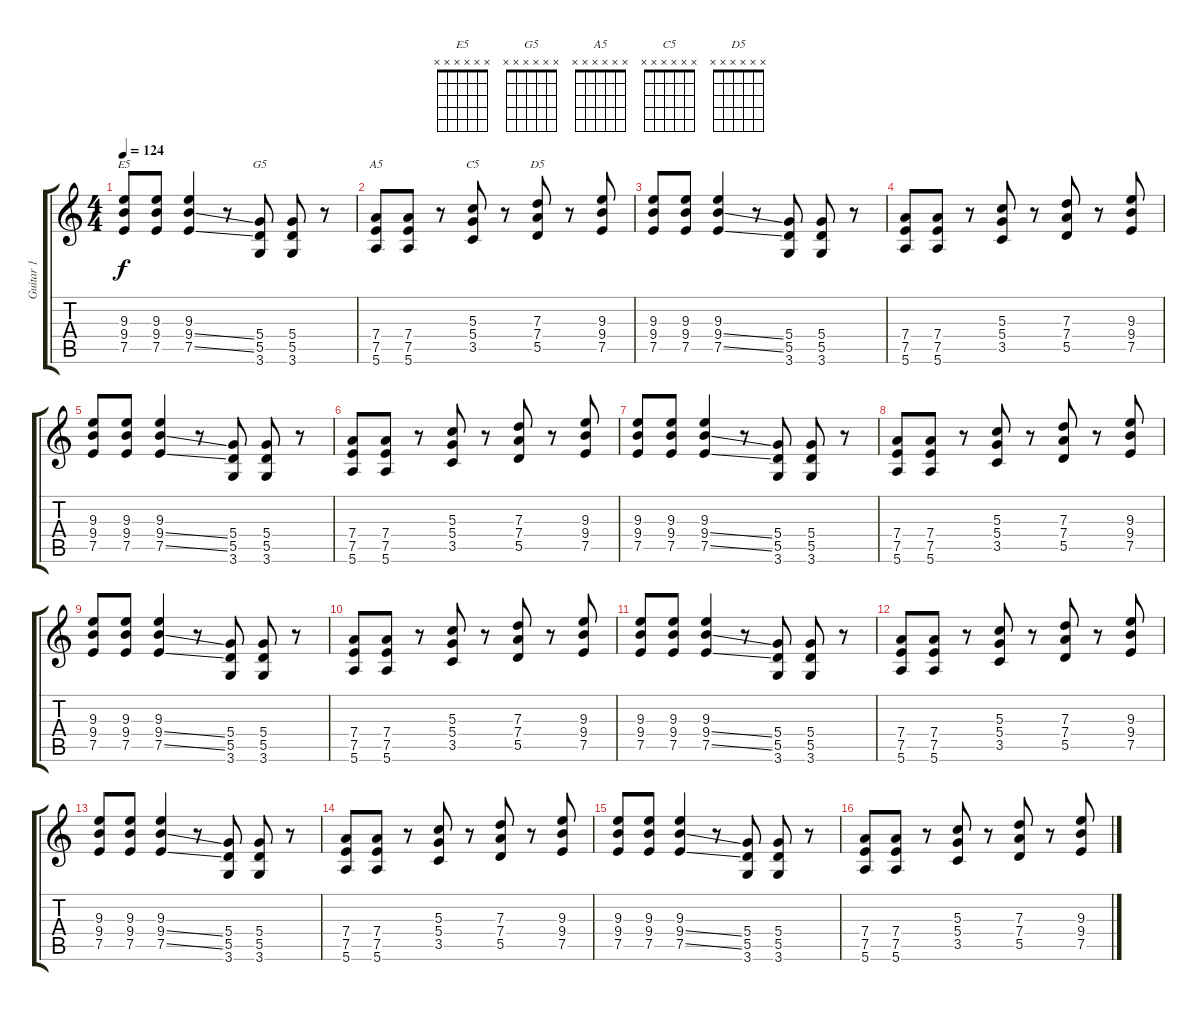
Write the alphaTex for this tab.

\track ("Guitar 1" "Guitar 1") {instrument distortionguitar}
\staff {score tabs}
\tuning (E4 B3 G3 D3 A2 E2) {hide}
\chord ("E5" x x x x x x) {firstfret 0}
\chord ("G5" x x x x x x) {firstfret 0}
\chord ("A5" x x x x x x) {firstfret 0}
\chord ("C5" x x x x x x) {firstfret 0}
\chord ("D5" x x x x x x) {firstfret 0}
\ts (4 4)
\tempo 124
\clef g2
\ks c
(9.3 9.4 7.5).8{ch "E5" dy f} (9.3 9.4 7.5).8 (9.3 9.4{ss} 7.5{ss}).4 r.8 (5.4 5.5 3.6).8{ch "G5"} (5.4 5.5 3.6).8 r.8 |
(7.4 7.5 5.6).8{ch "A5"} (7.4 7.5 5.6).8 r.8 (5.3 5.4 3.5).8{ch "C5"} r.8 (7.3 7.4 5.5).8{ch "D5"} r.8 (9.3 9.4 7.5).8 |
(9.3 9.4 7.5).8 (9.3 9.4 7.5).8 (9.3 9.4{ss} 7.5{ss}).4 r.8 (5.4 5.5 3.6).8 (5.4 5.5 3.6).8 r.8 |
(7.4 7.5 5.6).8 (7.4 7.5 5.6).8 r.8 (5.3 5.4 3.5).8 r.8 (7.3 7.4 5.5).8 r.8 (9.3 9.4 7.5).8 |
(9.3 9.4 7.5).8 (9.3 9.4 7.5).8 (9.3 9.4{ss} 7.5{ss}).4 r.8 (5.4 5.5 3.6).8 (5.4 5.5 3.6).8 r.8 |
(7.4 7.5 5.6).8 (7.4 7.5 5.6).8 r.8 (5.3 5.4 3.5).8 r.8 (7.3 7.4 5.5).8 r.8 (9.3 9.4 7.5).8 |
(9.3 9.4 7.5).8 (9.3 9.4 7.5).8 (9.3 9.4{ss} 7.5{ss}).4 r.8 (5.4 5.5 3.6).8 (5.4 5.5 3.6).8 r.8 |
(7.4 7.5 5.6).8 (7.4 7.5 5.6).8 r.8 (5.3 5.4 3.5).8 r.8 (7.3 7.4 5.5).8 r.8 (9.3 9.4 7.5).8 |
(9.3 9.4 7.5).8 (9.3 9.4 7.5).8 (9.3 9.4{ss} 7.5{ss}).4 r.8 (5.4 5.5 3.6).8 (5.4 5.5 3.6).8 r.8 |
(7.4 7.5 5.6).8 (7.4 7.5 5.6).8 r.8 (5.3 5.4 3.5).8 r.8 (7.3 7.4 5.5).8 r.8 (9.3 9.4 7.5).8 |
(9.3 9.4 7.5).8 (9.3 9.4 7.5).8 (9.3 9.4{ss} 7.5{ss}).4 r.8 (5.4 5.5 3.6).8 (5.4 5.5 3.6).8 r.8 |
(7.4 7.5 5.6).8 (7.4 7.5 5.6).8 r.8 (5.3 5.4 3.5).8 r.8 (7.3 7.4 5.5).8 r.8 (9.3 9.4 7.5).8 |
(9.3 9.4 7.5).8 (9.3 9.4 7.5).8 (9.3 9.4{ss} 7.5{ss}).4 r.8 (5.4 5.5 3.6).8 (5.4 5.5 3.6).8 r.8 |
(7.4 7.5 5.6).8 (7.4 7.5 5.6).8 r.8 (5.3 5.4 3.5).8 r.8 (7.3 7.4 5.5).8 r.8 (9.3 9.4 7.5).8 |
(9.3 9.4 7.5).8 (9.3 9.4 7.5).8 (9.3 9.4{ss} 7.5{ss}).4 r.8 (5.4 5.5 3.6).8 (5.4 5.5 3.6).8 r.8 |
(7.4 7.5 5.6).8 (7.4 7.5 5.6).8 r.8 (5.3 5.4 3.5).8 r.8 (7.3 7.4 5.5).8 r.8 (9.3 9.4 7.5).8
